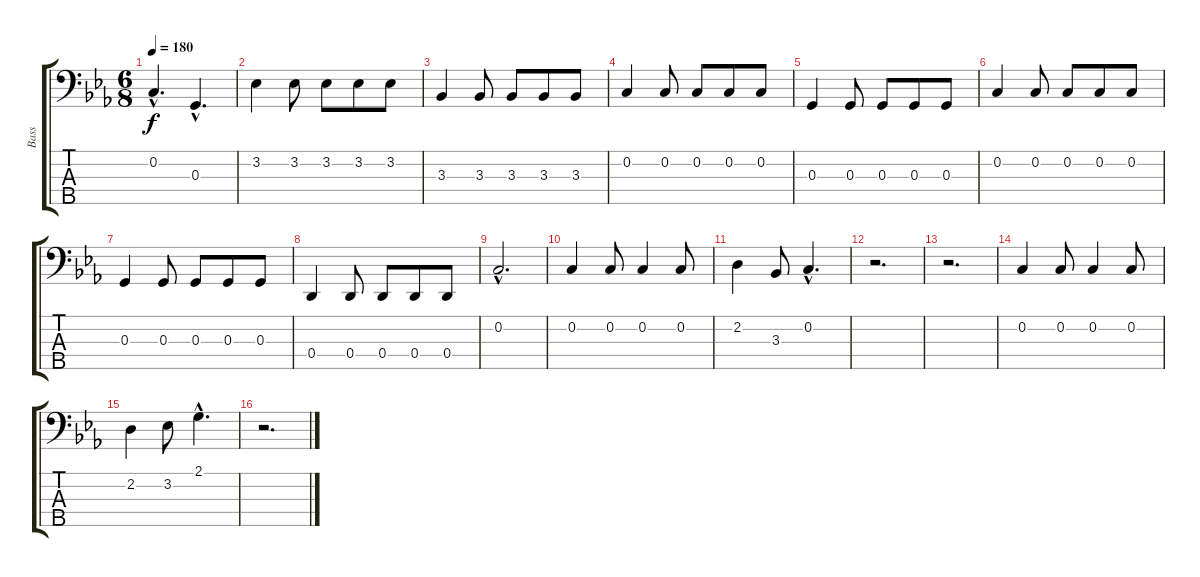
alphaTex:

\track ("Bass" "Bass") {instrument fretlessbass}
\staff {score tabs}
\tuning (F2 C2 G1 D1 A0) {hide}
\ts (6 8)
\tempo 180
\clef f4
\ks cminor
0.2{hac}.4{d dy f} 0.3{hac}.4{d} |
3.2.4 3.2.8 3.2.8 3.2.8 3.2.8 |
3.3.4 3.3.8 3.3.8 3.3.8 3.3.8 |
0.2.4 0.2.8 0.2.8 0.2.8 0.2.8 |
0.3.4 0.3.8 0.3.8 0.3.8 0.3.8 |
0.2.4 0.2.8 0.2.8 0.2.8 0.2.8 |
0.3.4 0.3.8 0.3.8 0.3.8 0.3.8 |
0.4.4 0.4.8 0.4.8 0.4.8 0.4.8 |
0.2{hac}.2{d} |
0.2.4 0.2.8 0.2.4 0.2.8 |
2.2.4 3.3.8 0.2{hac}.4{d} |
r.2{d} |
r.2{d} |
0.2.4 0.2.8 0.2.4 0.2.8 |
2.2.4 3.2.8 2.1{hac}.4{d} |
r.2{d}
